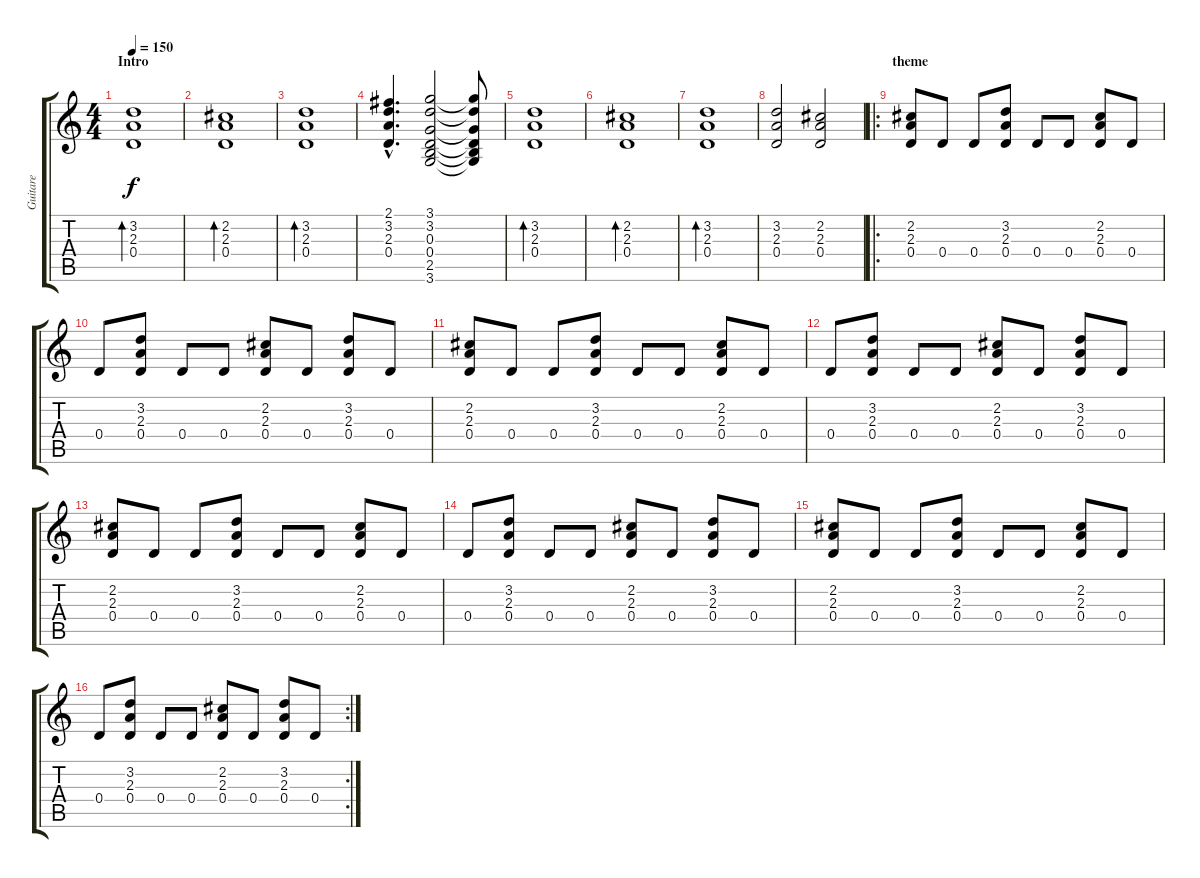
\track ("Guitare" "Guitare") {instrument electricguitarmuted}
\staff {score tabs}
\tuning (E4 B3 G3 D3 A2 E2) {hide}
\ts (4 4)
\section ("" "Intro")
\tempo 150
\clef g2
\ks c
(3.2 2.3 0.4).1{bd 480 dy f instrument electricguitarmuted} |
(2.2 2.3 0.4).1{bd 480} |
(3.2 2.3 0.4).1{bd 480} |
(2.1{hac} 3.2{hac} 2.3{hac} 0.4{hac}).4{d} (3.1 3.2 0.3 0.4 2.5 3.6).2 (3.1{t} 3.2{t} 0.3{t} 0.4{t} 2.5{t} 3.6{t}).8 |
(3.2 2.3 0.4).1{bd 480} |
(2.2 2.3 0.4).1{bd 480} |
(3.2 2.3 0.4).1{bd 480} |
(3.2 2.3 0.4).2 (2.2 2.3 0.4).2 |
\ro
\section ("" "theme")
(2.2 2.3 0.4).8 0.4.8 0.4.8 (3.2 2.3 0.4).8 0.4.8 0.4.8 (2.2 2.3 0.4).8 0.4.8 |
0.4.8 (3.2 2.3 0.4).8 0.4.8 0.4.8 (2.2 2.3 0.4).8 0.4.8 (3.2 2.3 0.4).8 0.4.8 |
(2.2 2.3 0.4).8 0.4.8 0.4.8 (3.2 2.3 0.4).8 0.4.8 0.4.8 (2.2 2.3 0.4).8 0.4.8 |
0.4.8 (3.2 2.3 0.4).8 0.4.8 0.4.8 (2.2 2.3 0.4).8 0.4.8 (3.2 2.3 0.4).8 0.4.8 |
(2.2 2.3 0.4).8 0.4.8 0.4.8 (3.2 2.3 0.4).8 0.4.8 0.4.8 (2.2 2.3 0.4).8 0.4.8 |
0.4.8 (3.2 2.3 0.4).8 0.4.8 0.4.8 (2.2 2.3 0.4).8 0.4.8 (3.2 2.3 0.4).8 0.4.8 |
(2.2 2.3 0.4).8 0.4.8 0.4.8 (3.2 2.3 0.4).8 0.4.8 0.4.8 (2.2 2.3 0.4).8 0.4.8 |
\rc 2
0.4.8 (3.2 2.3 0.4).8 0.4.8 0.4.8 (2.2 2.3 0.4).8 0.4.8 (3.2 2.3 0.4).8 0.4.8
